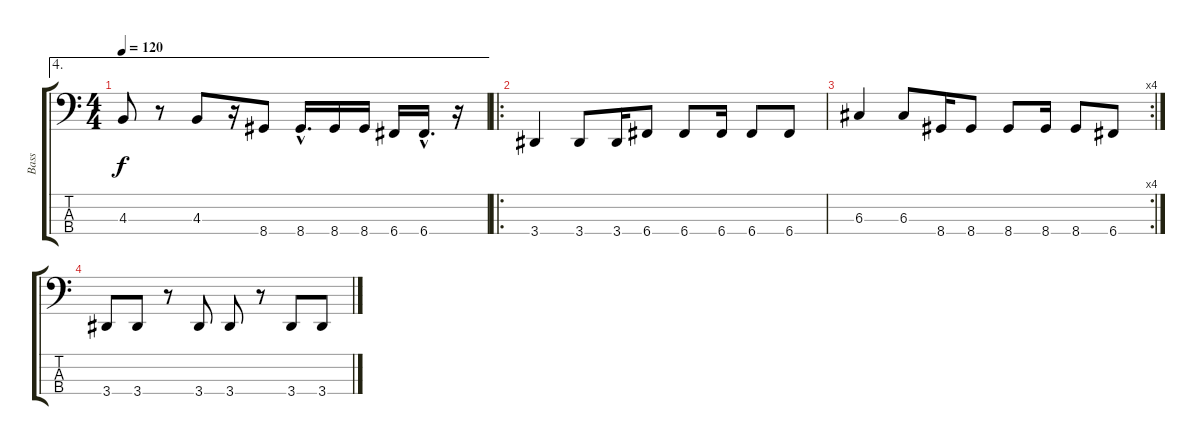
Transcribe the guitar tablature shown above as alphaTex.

\track ("Bass" "Bass") {instrument electricbassfinger}
\staff {score tabs}
\tuning (F2 C2 G1 C1) {hide}
\ae 4
\ts (4 4)
\tempo 120
\clef f4
\ks c
4.3.8{dy f} r.8 4.3.8 r.16 8.4.8 8.4{hac}.16{d} 8.4.16 8.4.16 6.4.16 6.4{hac}.16{d} r.16 |
\ro
3.4.4 3.4.8 3.4.16 6.4.8 6.4.8 6.4.16 6.4.8 6.4.8 |
\rc 4
6.3.4 6.3.8 8.4.16 8.4.8 8.4.8 8.4.16 8.4.8 6.4.8 |
3.4.8 3.4.8 r.8 3.4.8 3.4.8 r.8 3.4.8 3.4.8
